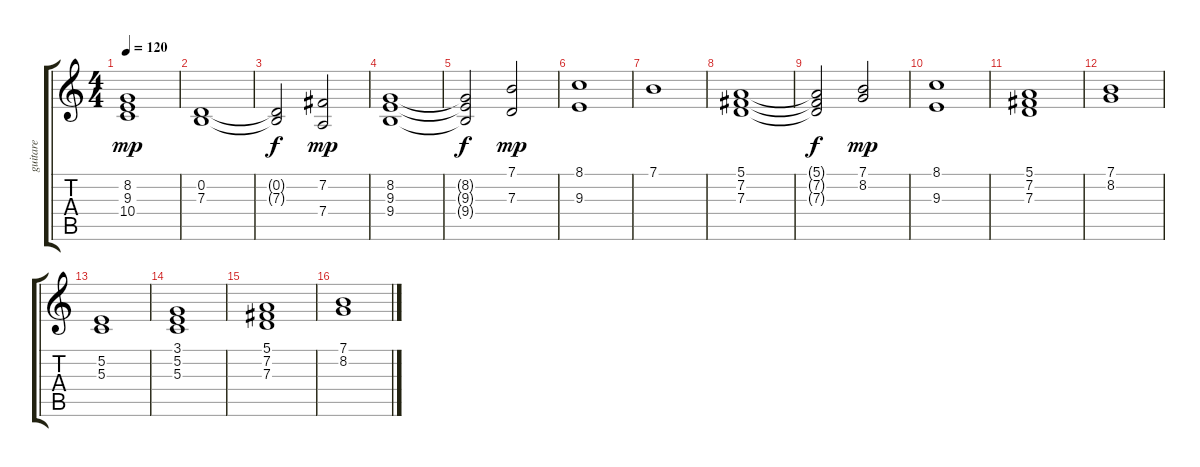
\track ("guitare" "guitare") {instrument stringensemble1}
\staff {score tabs}
\tuning (E4 B3 G3 D3 A2 E2) {hide}
\ts (4 4)
\tempo 120
\clef g2
\ks c
(8.2 9.3 10.4).1{dy mp} |
(0.2 7.3).1 |
(0.2{t} 7.3{t}).2{dy f} (7.2 7.4).2{dy mp} |
(8.2 9.3 9.4).1 |
(8.2{t} 9.3{t} 9.4{t}).2{dy f} (7.1 7.3).2{dy mp} |
(8.1 9.3).1 |
7.1.1 |
(5.1 7.2 7.3).1 |
(5.1{t} 7.2{t} 7.3{t}).2{dy f} (7.1 8.2).2{dy mp} |
(8.1 9.3).1 |
(5.1 7.2 7.3).1 |
(7.1 8.2).1 |
(5.2 5.3).1 |
(3.1 5.2 5.3).1 |
(5.1 7.2 7.3).1 |
(7.1 8.2).1
